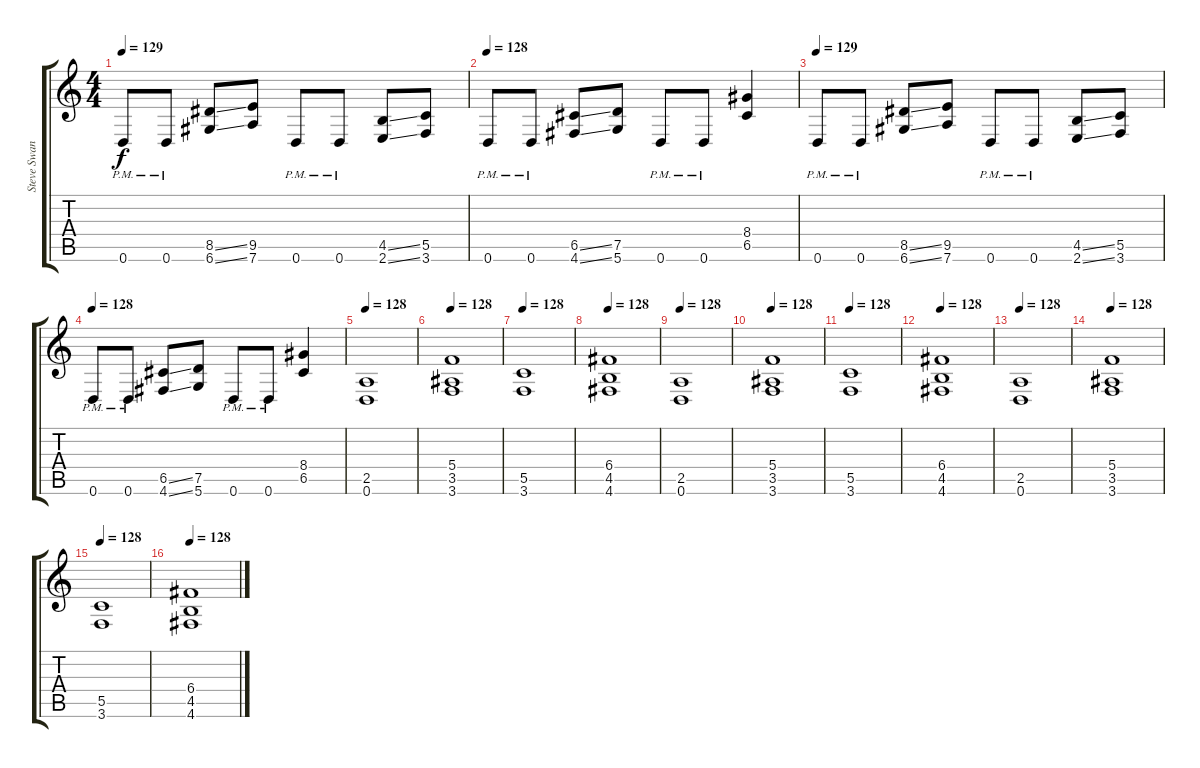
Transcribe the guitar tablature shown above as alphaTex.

\track ("Steve Swanson (Rythm Guitar + Solo)" "Steve Swan") {instrument overdrivenguitar}
\staff {score tabs}
\tuning (D4 A3 F3 C3 G2 D2) {hide}
\ts (4 4)
\tempo 129
\clef g2
\ks c
0.6{pm}.8{dy f} 0.6{pm}.8 (8.5{ss} 6.6{ss}).8 (9.5 7.6).8 0.6{pm}.8 0.6{pm}.8 (4.5{ss} 2.6{ss}).8 (5.5 3.6).8 |
\tempo 128
0.6{pm}.8 0.6{pm}.8 (6.5{ss} 4.6{ss}).8 (7.5 5.6).8 0.6{pm}.8 0.6{pm}.8 (8.4 6.5).4 |
\tempo 129
0.6{pm}.8 0.6{pm}.8 (8.5{ss} 6.6{ss}).8 (9.5 7.6).8 0.6{pm}.8 0.6{pm}.8 (4.5{ss} 2.6{ss}).8 (5.5 3.6).8 |
\tempo 128
0.6{pm}.8 0.6{pm}.8 (6.5{ss} 4.6{ss}).8 (7.5 5.6).8 0.6{pm}.8 0.6{pm}.8 (8.4 6.5).4 |
\tempo 128
(2.5 0.6).1 |
\tempo 128
(5.4 3.5 3.6).1 |
\tempo 128
(5.5 3.6).1 |
\tempo 128
(6.4 4.5 4.6).1 |
\tempo 128
(2.5 0.6).1 |
\tempo 128
(5.4 3.5 3.6).1 |
\tempo 128
(5.5 3.6).1 |
\tempo 128
(6.4 4.5 4.6).1 |
\tempo 128
(2.5 0.6).1 |
\tempo 128
(5.4 3.5 3.6).1 |
\tempo 128
(5.5 3.6).1 |
\tempo 128
(6.4 4.5 4.6).1
